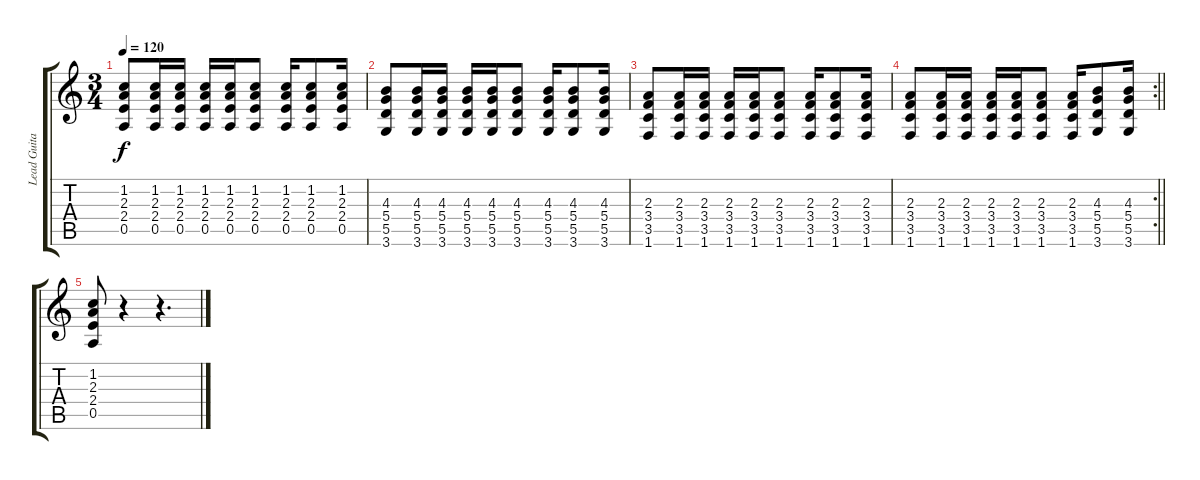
\track ("Lead Guitar" "Lead Guita") {instrument distortionguitar}
\staff {score tabs}
\tuning (E4 B3 G3 D3 A2 E2) {hide}
\ts (3 4)
\tempo 120
\clef g2
\ks c
(1.2 2.3 2.4 0.5).8{dy f} (1.2 2.3 2.4 0.5).16 (1.2 2.3 2.4 0.5).16 (1.2 2.3 2.4 0.5).16 (1.2 2.3 2.4 0.5).16 (1.2 2.3 2.4 0.5).8 (1.2 2.3 2.4 0.5).16 (1.2 2.3 2.4 0.5).8 (1.2 2.3 2.4 0.5).16 |
(4.3 5.4 5.5 3.6).8 (4.3 5.4 5.5 3.6).16 (4.3 5.4 5.5 3.6).16 (4.3 5.4 5.5 3.6).16 (4.3 5.4 5.5 3.6).16 (4.3 5.4 5.5 3.6).8 (4.3 5.4 5.5 3.6).16 (4.3 5.4 5.5 3.6).8 (4.3 5.4 5.5 3.6).16 |
(2.3 3.4 3.5 1.6).8 (2.3 3.4 3.5 1.6).16 (2.3 3.4 3.5 1.6).16 (2.3 3.4 3.5 1.6).16 (2.3 3.4 3.5 1.6).16 (2.3 3.4 3.5 1.6).8 (2.3 3.4 3.5 1.6).16 (2.3 3.4 3.5 1.6).8 (2.3 3.4 3.5 1.6).16 |
\rc 2
\barLineRight lightlight
(2.3 3.4 3.5 1.6).8 (2.3 3.4 3.5 1.6).16 (2.3 3.4 3.5 1.6).16 (2.3 3.4 3.5 1.6).16 (2.3 3.4 3.5 1.6).16 (2.3 3.4 3.5 1.6).8 (2.3 3.4 3.5 1.6).16 (4.3 5.4 5.5 3.6).8 (4.3 5.4 5.5 3.6).16 |
(1.2 2.3 2.4 0.5).8 r.4 r.4{d}
